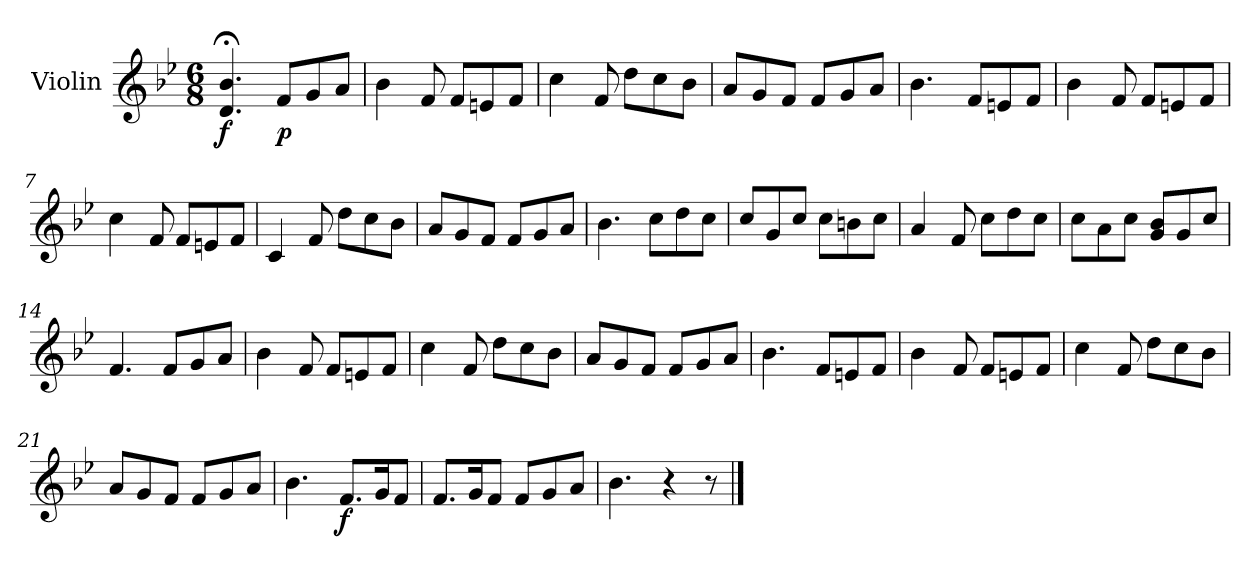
**kern	**dynam
*part1	*part1
*staff1	*staff1
*I"Violin	*
*I'Vln.	*
*clefG2	*
*k[b-e-]	*
*M6/8	*
=1	=1
!	!LO:DY:b
4.d;</ 4.b-;</	f
!	!LO:DY:b
8f/L	p
8g/	.
8a/J	.
=2	=2
4b-\	.
8f/	.
8f/L	.
8en/	.
8f/J	.
=3	=3
4cc\	.
8f/	.
8dd\L	.
8cc\	.
8b-\J	.
=4	=4
8a/L	.
8g/	.
8f/J	.
8f/L	.
8g/	.
8a/J	.
=5	=5
4.b-\	.
8f/L	.
8en/	.
8f/J	.
=6	=6
4b-\	.
8f/	.
8f/L	.
8en/	.
8f/J	.
!!LO:LB:g=z
=7	=7
4cc\	.
8f/	.
8f/L	.
8en/	.
8f/J	.
=8	=8
4c/	.
8f/	.
8dd\L	.
8cc\	.
8b-\J	.
=9	=9
8a/L	.
8g/	.
8f/J	.
8f/L	.
8g/	.
8a/J	.
=10	=10
4.b-\	.
8cc\L	.
8dd\	.
8cc\J	.
=11	=11
8cc/L	.
8g/	.
8cc/J	.
8cc\L	.
8bn\	.
8cc\J	.
=12	=12
4a/	.
8f/	.
8cc\L	.
8dd\	.
8cc\J	.
!!LO:LB:g=z
=13	=13
8cc\L	.
8a\	.
8cc\J	.
8g/ 8b-/L	.
8g/	.
8cc/J	.
=14	=14
4.f/	.
8f/L	.
8g/	.
8a/J	.
=15	=15
4b-\	.
8f/	.
8f/L	.
8en/	.
8f/J	.
=16	=16
4cc\	.
8f/	.
8dd\L	.
8cc\	.
8b-\J	.
=17	=17
8a/L	.
8g/	.
8f/J	.
8f/L	.
8g/	.
8a/J	.
=18	=18
4.b-\	.
8f/L	.
8en/	.
8f/J	.
!!LO:LB:g=z
=19	=19
4b-\	.
8f/	.
8f/L	.
8en/	.
8f/J	.
=20	=20
4cc\	.
8f/	.
8dd\L	.
8cc\	.
8b-\J	.
=21	=21
8a/L	.
8g/	.
8f/J	.
8f/L	.
8g/	.
8a/J	.
=22	=22
4.b-\	.
!	!LO:DY:b
8.f/L	f
16g/k	.
8f/J	.
=23	=23
8.f/L	.
16g/k	.
8f/J	.
8f/L	.
8g/	.
8a/J	.
=24	=24
4.b-\	.
4r	.
8r	.
==	==
*-	*-
